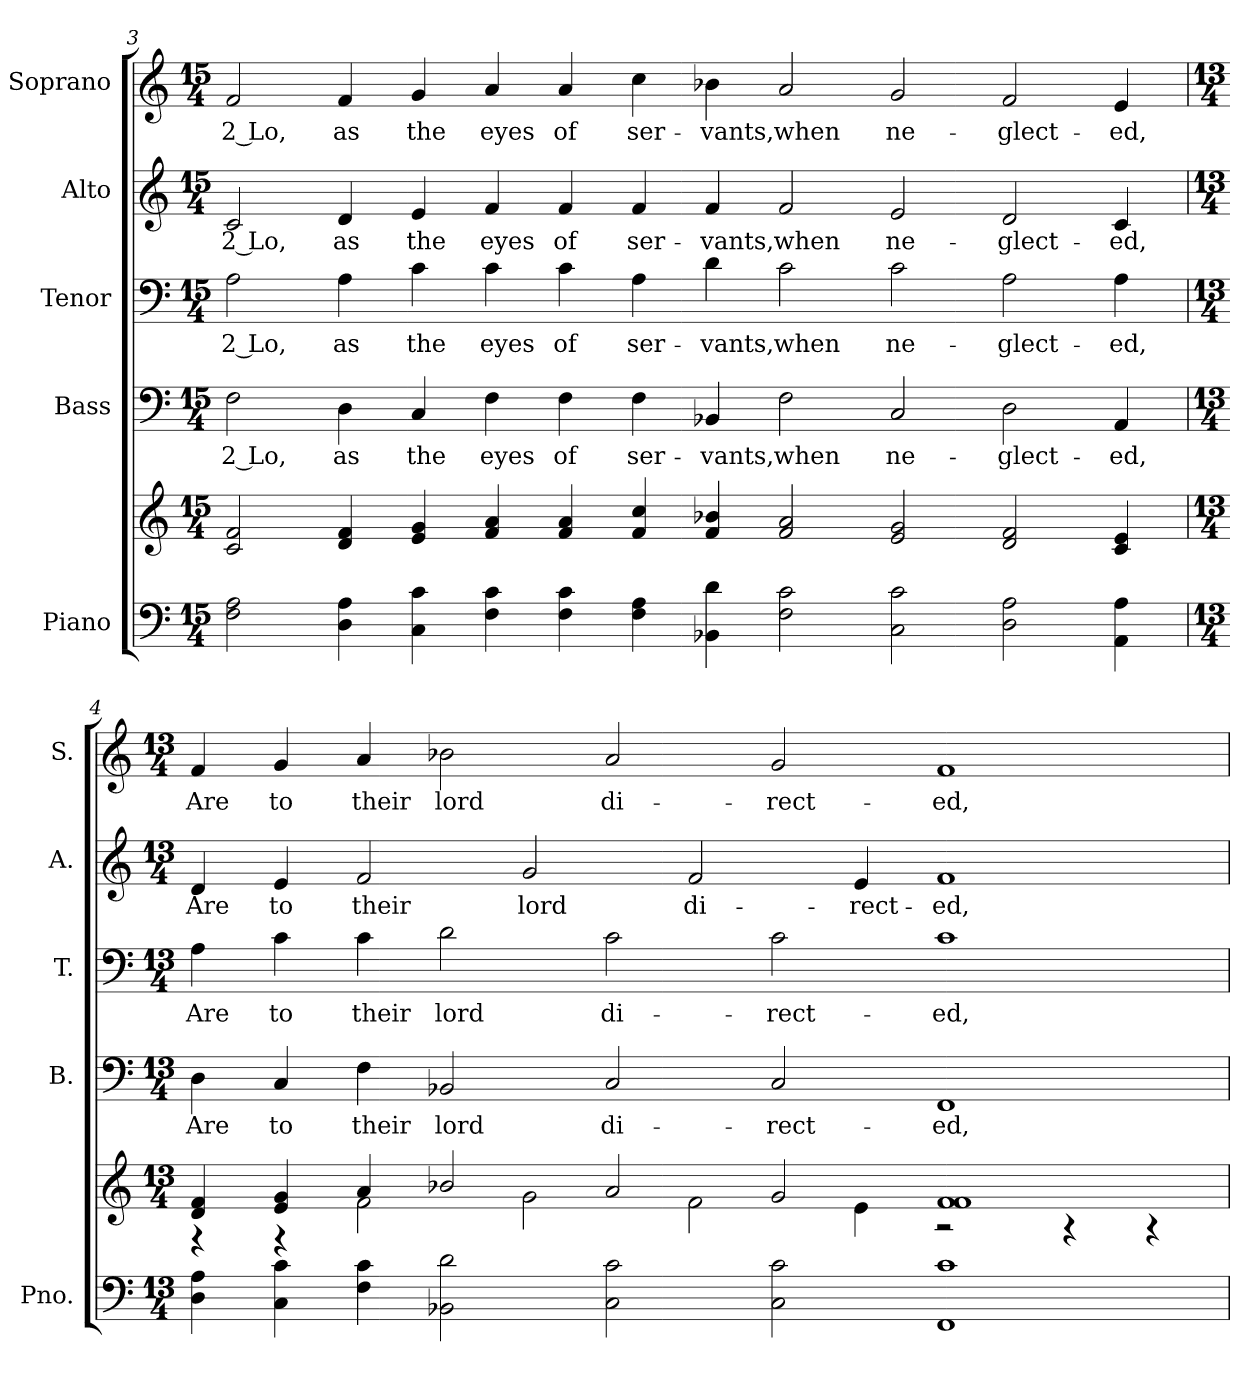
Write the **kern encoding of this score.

**kern	**kern	**kern	**text	**kern	**text	**kern	**text	**kern	**text
*part5	*part5	*part4	*part4	*part3	*part3	*part2	*part2	*part1	*part1
*staff6	*staff5	*staff4	*staff4	*staff3	*staff3	*staff2	*staff2	*staff1	*staff1
*I"Piano	*	*I"Bass	*	*I"Tenor	*	*I"Alto	*	*I"Soprano	*
*I'Pno.	*	*I'B.	*	*I'T.	*	*I'A.	*	*I'S.	*
!!LO:PB:g=z
*clefF4	*clefG2	*clefF4	*	*clefF4	*	*clefG2	*	*clefG2	*
*k[]	*k[]	*k[]	*	*k[]	*	*k[]	*	*k[]	*
*C:	*C:	*C:	*	*C:	*	*C:	*	*C:	*
*M15/4	*M15/4	*M15/4	*	*M15/4	*	*M15/4	*	*M15/4	*
=3	=3	=3	=3	=3	=3	=3	=3	=3	=3
!	!	!	!LO:LY:b:color=#000000	!	!	!	!	!	!
!	!	!	!	!	!LO:LY:b:color=#000000	!	!	!	!
!	!	!	!	!	!	!	!LO:LY:b:color=#000000	!	!
!	!	!	!	!	!	!	!	!	!LO:LY:b:color=#000000
2Fi\ 2Ai	2ci/ 2fi	2Fi\	2 Lo,	2Ai\	2 Lo,	2ci/	2 Lo,	2fi/	2 Lo,
!	!	!	!LO:LY:b:color=#000000	!	!	!	!	!	!
!	!	!	!	!	!LO:LY:b:color=#000000	!	!	!	!
!	!	!	!	!	!	!	!LO:LY:b:color=#000000	!	!
!	!	!	!	!	!	!	!	!	!LO:LY:b:color=#000000
4Di\ 4Ai	4di/ 4fi	4Di\	as	4Ai\	as	4di/	as	4fi/	as
!	!	!	!LO:LY:b:color=#000000	!	!	!	!	!	!
!	!	!	!	!	!LO:LY:b:color=#000000	!	!	!	!
!	!	!	!	!	!	!	!LO:LY:b:color=#000000	!	!
!	!	!	!	!	!	!	!	!	!LO:LY:b:color=#000000
4Ci\ 4ci	4ei/ 4gi	4Ci/	the	4ci\	the	4ei/	the	4gi/	the
!	!	!	!LO:LY:b:color=#000000	!	!	!	!	!	!
!	!	!	!	!	!LO:LY:b:color=#000000	!	!	!	!
!	!	!	!	!	!	!	!LO:LY:b:color=#000000	!	!
!	!	!	!	!	!	!	!	!	!LO:LY:b:color=#000000
4Fi\ 4ci	4fi/ 4ai	4Fi\	eyes	4ci\	eyes	4fi/	eyes	4ai/	eyes
!	!	!	!LO:LY:b:color=#000000	!	!	!	!	!	!
!	!	!	!	!	!LO:LY:b:color=#000000	!	!	!	!
!	!	!	!	!	!	!	!LO:LY:b:color=#000000	!	!
!	!	!	!	!	!	!	!	!	!LO:LY:b:color=#000000
4Fi\ 4ci	4fi/ 4ai	4Fi\	of	4ci\	of	4fi/	of	4ai/	of
!	!	!	!LO:LY:b:color=#000000	!	!	!	!	!	!
!	!	!	!	!	!LO:LY:b:color=#000000	!	!	!	!
!	!	!	!	!	!	!	!LO:LY:b:color=#000000	!	!
!	!	!	!	!	!	!	!	!	!LO:LY:b:color=#000000
4Fi\ 4Ai	4fi/ 4cci	4Fi\	ser-	4Ai\	ser-	4fi/	ser-	4cci\	ser-
!	!	!	!LO:LY:b:color=#000000	!	!	!	!	!	!
!	!	!	!	!	!LO:LY:b:color=#000000	!	!	!	!
!	!	!	!	!	!	!	!LO:LY:b:color=#000000	!	!
!	!	!	!	!	!	!	!	!	!LO:LY:b:color=#000000
4BB-Xi\ 4di	4fi/ 4b-Xi	4BB-Xi/	-vants,	4di\	-vants,	4fi/	-vants,	4b-Xi\	-vants,
!	!	!	!LO:LY:b:color=#000000	!	!	!	!	!	!
!	!	!	!	!	!LO:LY:b:color=#000000	!	!	!	!
!	!	!	!	!	!	!	!LO:LY:b:color=#000000	!	!
!	!	!	!	!	!	!	!	!	!LO:LY:b:color=#000000
2Fi\ 2ci	2fi/ 2ai	2Fi\	when	2ci\	when	2fi/	when	2ai/	when
!	!	!	!LO:LY:b:color=#000000	!	!	!	!	!	!
!	!	!	!	!	!LO:LY:b:color=#000000	!	!	!	!
!	!	!	!	!	!	!	!LO:LY:b:color=#000000	!	!
!	!	!	!	!	!	!	!	!	!LO:LY:b:color=#000000
2Ci\ 2ci	2ei/ 2gi	2Ci/	ne-	2ci\	ne-	2ei/	ne-	2gi/	ne-
!	!	!	!LO:LY:b:color=#000000	!	!	!	!	!	!
!	!	!	!	!	!LO:LY:b:color=#000000	!	!	!	!
!	!	!	!	!	!	!	!LO:LY:b:color=#000000	!	!
!	!	!	!	!	!	!	!	!	!LO:LY:b:color=#000000
2Di\ 2Ai	2di/ 2fi	2Di\	-glect-	2Ai\	-glect-	2di/	-glect-	2fi/	-glect-
!	!	!	!LO:LY:b:color=#000000	!	!	!	!	!	!
!	!	!	!	!	!LO:LY:b:color=#000000	!	!	!	!
!	!	!	!	!	!	!	!LO:LY:b:color=#000000	!	!
!	!	!	!	!	!	!	!	!	!LO:LY:b:color=#000000
4AAi\ 4Ai	4ci/ 4ei	4AAi/	-ed,	4Ai\	-ed,	4ci/	-ed,	4ei/	-ed,
!!LO:PB:g=z
=4	=4	=4	=4	=4	=4	=4	=4	=4	=4
*M13/4	*M13/4	*M13/4	*	*M13/4	*	*M13/4	*	*M13/4	*
*	*^	*	*	*	*	*	*	*	*
!	!	!	!	!LO:LY:b:color=#000000	!	!	!	!	!	!
!	!	!	!	!	!	!LO:LY:b:color=#000000	!	!	!	!
!	!	!	!	!	!	!	!	!LO:LY:b:color=#000000	!	!
!	!	!	!	!	!	!	!	!	!	!LO:LY:b:color=#000000
4Di\ 4Ai	4di/ 4fi	4r	4Di\	Are	4Ai\	Are	4di/	Are	4fi/	Are
!	!	!	!	!LO:LY:b:color=#000000	!	!	!	!	!	!
!	!	!	!	!	!	!LO:LY:b:color=#000000	!	!	!	!
!	!	!	!	!	!	!	!	!LO:LY:b:color=#000000	!	!
!	!	!	!	!	!	!	!	!	!	!LO:LY:b:color=#000000
4Ci\ 4ci	4ei/ 4gi	4r	4Ci/	to	4ci\	to	4ei/	to	4gi/	to
!	!	!	!	!LO:LY:b:color=#000000	!	!	!	!	!	!
!	!	!	!	!	!	!LO:LY:b:color=#000000	!	!	!	!
!	!	!	!	!	!	!	!	!LO:LY:b:color=#000000	!	!
!	!	!	!	!	!	!	!	!	!	!LO:LY:b:color=#000000
4Fi\ 4ci	4ai/	2fi\	4Fi\	their	4ci\	their	2fi/	their	4ai/	their
!	!	!	!	!LO:LY:b:color=#000000	!	!	!	!	!	!
!	!	!	!	!	!	!LO:LY:b:color=#000000	!	!	!	!
!	!	!	!	!	!	!	!	!	!	!LO:LY:b:color=#000000
2BB-Xi\ 2di	2b-Xi/	.	2BB-Xi/	lord	2di\	lord	.	.	2b-Xi\	lord
!	!	!	!	!	!	!	!	!LO:LY:b:color=#000000	!	!
.	.	2gi\	.	.	.	.	2gi/	lord	.	.
!	!	!	!	!LO:LY:b:color=#000000	!	!	!	!	!	!
!	!	!	!	!	!	!LO:LY:b:color=#000000	!	!	!	!
!	!	!	!	!	!	!	!	!	!	!LO:LY:b:color=#000000
2Ci\ 2ci	2ai/	.	2Ci/	di-	2ci\	di-	.	.	2ai/	di-
!	!	!	!	!	!	!	!	!LO:LY:b:color=#000000	!	!
.	.	2fi\	.	.	.	.	2fi/	di-	.	.
!	!	!	!	!LO:LY:b:color=#000000	!	!	!	!	!	!
!	!	!	!	!	!	!LO:LY:b:color=#000000	!	!	!	!
!	!	!	!	!	!	!	!	!	!	!LO:LY:b:color=#000000
2Ci\ 2ci	2gi/	.	2Ci/	-rect-	2ci\	-rect-	.	.	2gi/	-rect-
!	!	!	!	!	!	!	!	!LO:LY:b:color=#000000	!	!
.	.	4ei\	.	.	.	.	4ei/	-rect-	.	.
!	!	!	!	!LO:LY:b:color=#000000	!	!	!	!	!	!
!	!	!	!	!	!	!LO:LY:b:color=#000000	!	!	!	!
!	!	!	!	!	!	!	!	!LO:LY:b:color=#000000	!	!
!	!	!	!	!	!	!	!	!	!	!LO:LY:b:color=#000000
1FFi 1ci	1fi 1fi	2r	1FFi	-ed,	1ci	-ed,	1fi	-ed,	1fi	-ed,
.	.	4r	.	.	.	.	.	.	.	.
.	.	4r	.	.	.	.	.	.	.	.
*	*v	*v	*	*	*	*	*	*	*	*
=	=	=	=	=	=	=	=	=	=
*-	*-	*-	*-	*-	*-	*-	*-	*-	*-
